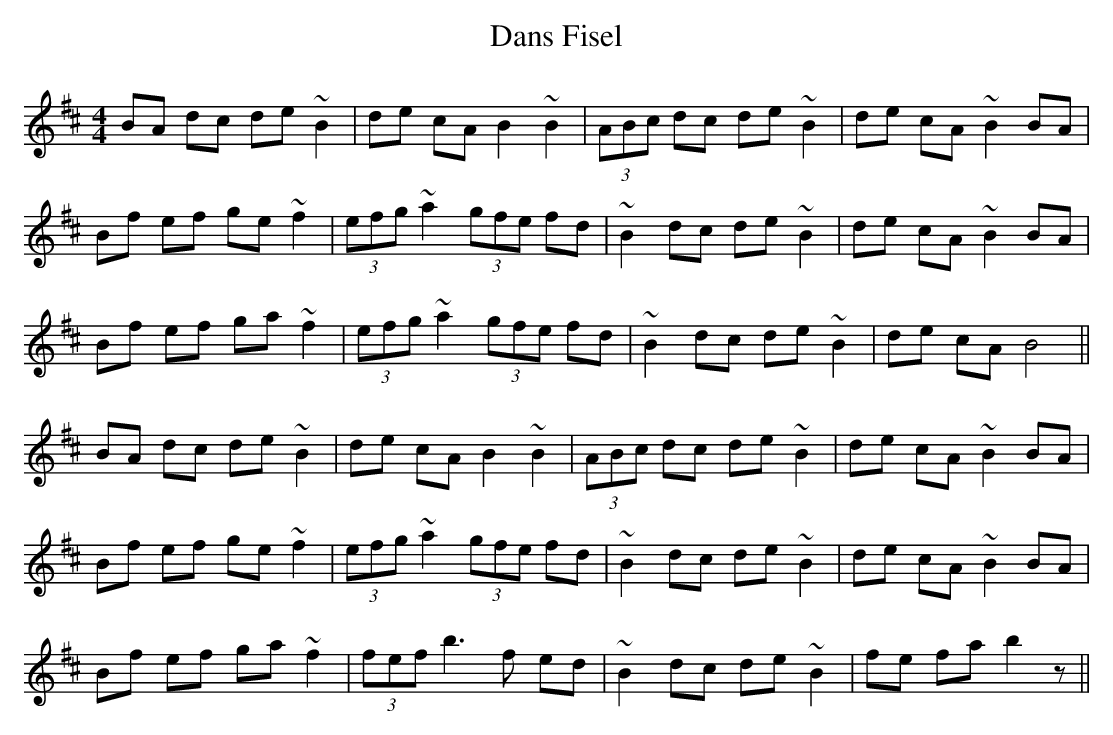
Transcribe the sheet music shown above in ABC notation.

X:1
T: Dans Fisel
M: 4/4
L: 1/8
K: Bmin
BA dc de ~B2|de cA B2 ~B2|(3ABc dc de ~B2|de cA ~B2 BA|
Bf ef ge ~f2|(3efg ~a2 (3gfe fd|~B2 dc de ~B2|de cA ~B2 BA|
Bf ef ga ~f2|(3efg ~a2 (3gfe fd|~B2 dc de ~B2|de cA B4||
BA dc de ~B2|de cA B2 ~B2|(3ABc dc de ~B2|de cA ~B2 BA|
Bf ef ge ~f2|(3efg ~a2 (3gfe fd|~B2 dc de ~B2|de cA ~B2 BA|
Bf ef ga ~f2|(3fef b3f ed|~B2 dc de ~B2|fe fa b2 z||
